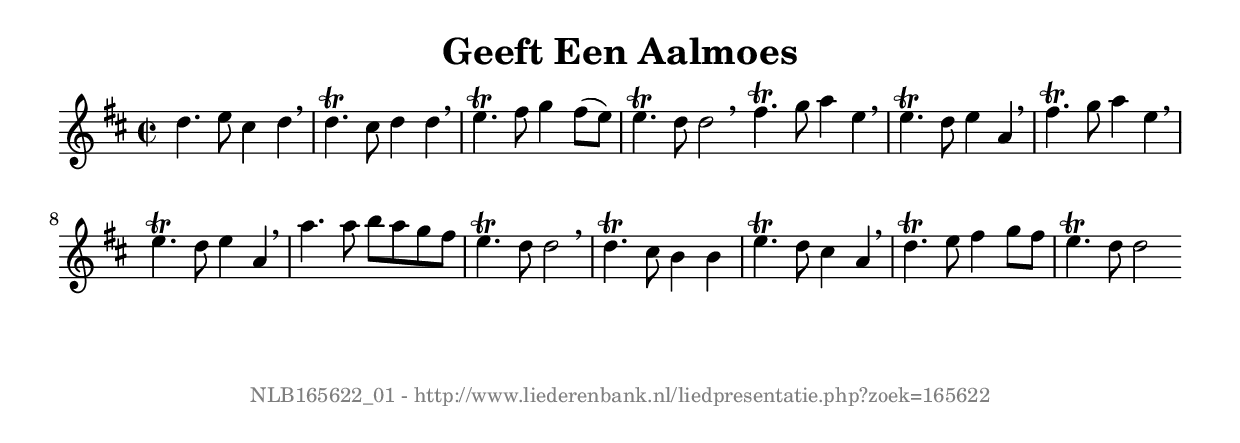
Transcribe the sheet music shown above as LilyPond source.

%
% produced by wce2krn 1.64 (7 June 2014)
%
\version"2.16"
#(append! paper-alist '(("long" . (cons (* 210 mm) (* 2000 mm)))))
#(set-default-paper-size "long")
sb = {\breathe}
mBreak = {\breathe }
bBreak = {\breathe }
x = {\once\override NoteHead #'style = #'cross }
gl=\glissando
itime={\override Staff.TimeSignature #'stencil = ##f }
ficta = {\once\set suggestAccidentals = ##t}
fine = {\once\override Score.RehearsalMark #'self-alignment-X = #1 \mark \markup {\italic{Fine}}}
dc = {\once\override Score.RehearsalMark #'self-alignment-X = #1 \mark \markup {\italic{D.C.}}}
dcf = {\once\override Score.RehearsalMark #'self-alignment-X = #1 \mark \markup {\italic{D.C. al Fine}}}
dcc = {\once\override Score.RehearsalMark #'self-alignment-X = #1 \mark \markup {\italic{D.C. al Coda}}}
ds = {\once\override Score.RehearsalMark #'self-alignment-X = #1 \mark \markup {\italic{D.S.}}}
dsf = {\once\override Score.RehearsalMark #'self-alignment-X = #1 \mark \markup {\italic{D.S. al Fine}}}
dsc = {\once\override Score.RehearsalMark #'self-alignment-X = #1 \mark \markup {\italic{D.S. al Coda}}}
pv = {\set Score.repeatCommands = #'((volta "1"))}
sv = {\set Score.repeatCommands = #'((volta "2"))}
tv = {\set Score.repeatCommands = #'((volta "3"))}
qv = {\set Score.repeatCommands = #'((volta "4"))}
xv = {\set Score.repeatCommands = #'((volta #f))}
\header{ tagline = ""
title = "Geeft Een Aalmoes"
}
\score {{
\key d \major
\relative g'
{
\set melismaBusyProperties = #'()
\time 2/2
\tempo 4=120
\override Score.MetronomeMark #'transparent = ##t
\override Score.RehearsalMark #'break-visibility = #(vector #t #t #f)
d'4. e8 cis4 d \sb d4.^\trill cis8 d4 d \sb e4.^\trill fis8 g4 fis8(e) e4.^\trill d8 d2 \bar ":|:" \bBreak
fis4.^\trill g8 a4 e \sb e4.^\trill d8 e4 a, \sb fis'4.^\trill g8 a4 e \sb e4.^\trill d8 e4 a, \sb a'4. a8 b[a g fis] e4.^\trill d8 d2 \mBreak \bar "|"
d4.^\trill cis8 b4 b e4.^\trill d8 cis4 a \sb d4.^\trill e8 fis4 g8 fis e4.^\trill d8 d2 \bar ":|"
 }}
 \midi { }
 \layout {
            indent = 0.0\cm
}
}
\markup { \vspace #0 } \markup { \with-color #grey \fill-line { \center-column { \smaller "NLB165622_01 - http://www.liederenbank.nl/liedpresentatie.php?zoek=165622" } } }
